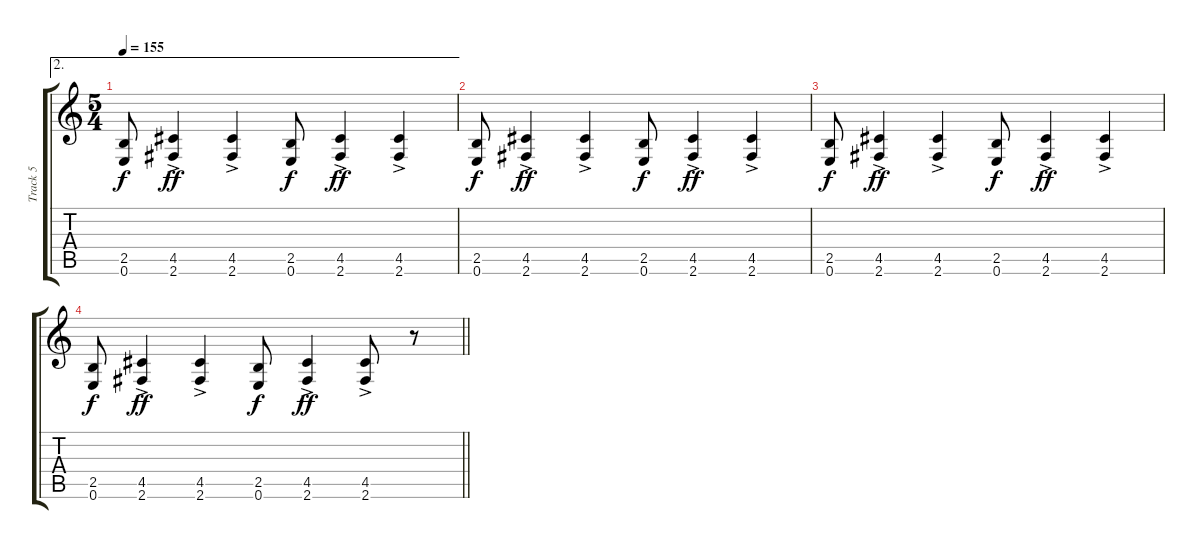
\track ("Track 5" "Track 5") {instrument distortionguitar}
\staff {score tabs}
\tuning (E4 B3 G3 D3 A2 E2) {hide}
\ae 2
\ts (5 4)
\tempo 155
\clef g2
\ks c
(2.5 0.6).8{dy f} (4.5{ac} 2.6).4{dy ff} (4.5{ac} 2.6).4 (2.5 0.6).8{dy f} (4.5{ac} 2.6).4{dy ff} (4.5{ac} 2.6).4 |
(2.5 0.6).8{dy f} (4.5{ac} 2.6).4{dy ff} (4.5{ac} 2.6).4 (2.5 0.6).8{dy f} (4.5{ac} 2.6).4{dy ff} (4.5{ac} 2.6).4 |
(2.5 0.6).8{dy f} (4.5{ac} 2.6).4{dy ff} (4.5{ac} 2.6).4 (2.5 0.6).8{dy f} (4.5{ac} 2.6).4{dy ff} (4.5{ac} 2.6).4 |
\barLineRight lightlight
(2.5 0.6).8{dy f} (4.5{ac} 2.6).4{dy ff} (4.5{ac} 2.6).4 (2.5 0.6).8{dy f} (4.5{ac} 2.6).4{dy ff} (4.5{ac} 2.6).8 r.8
